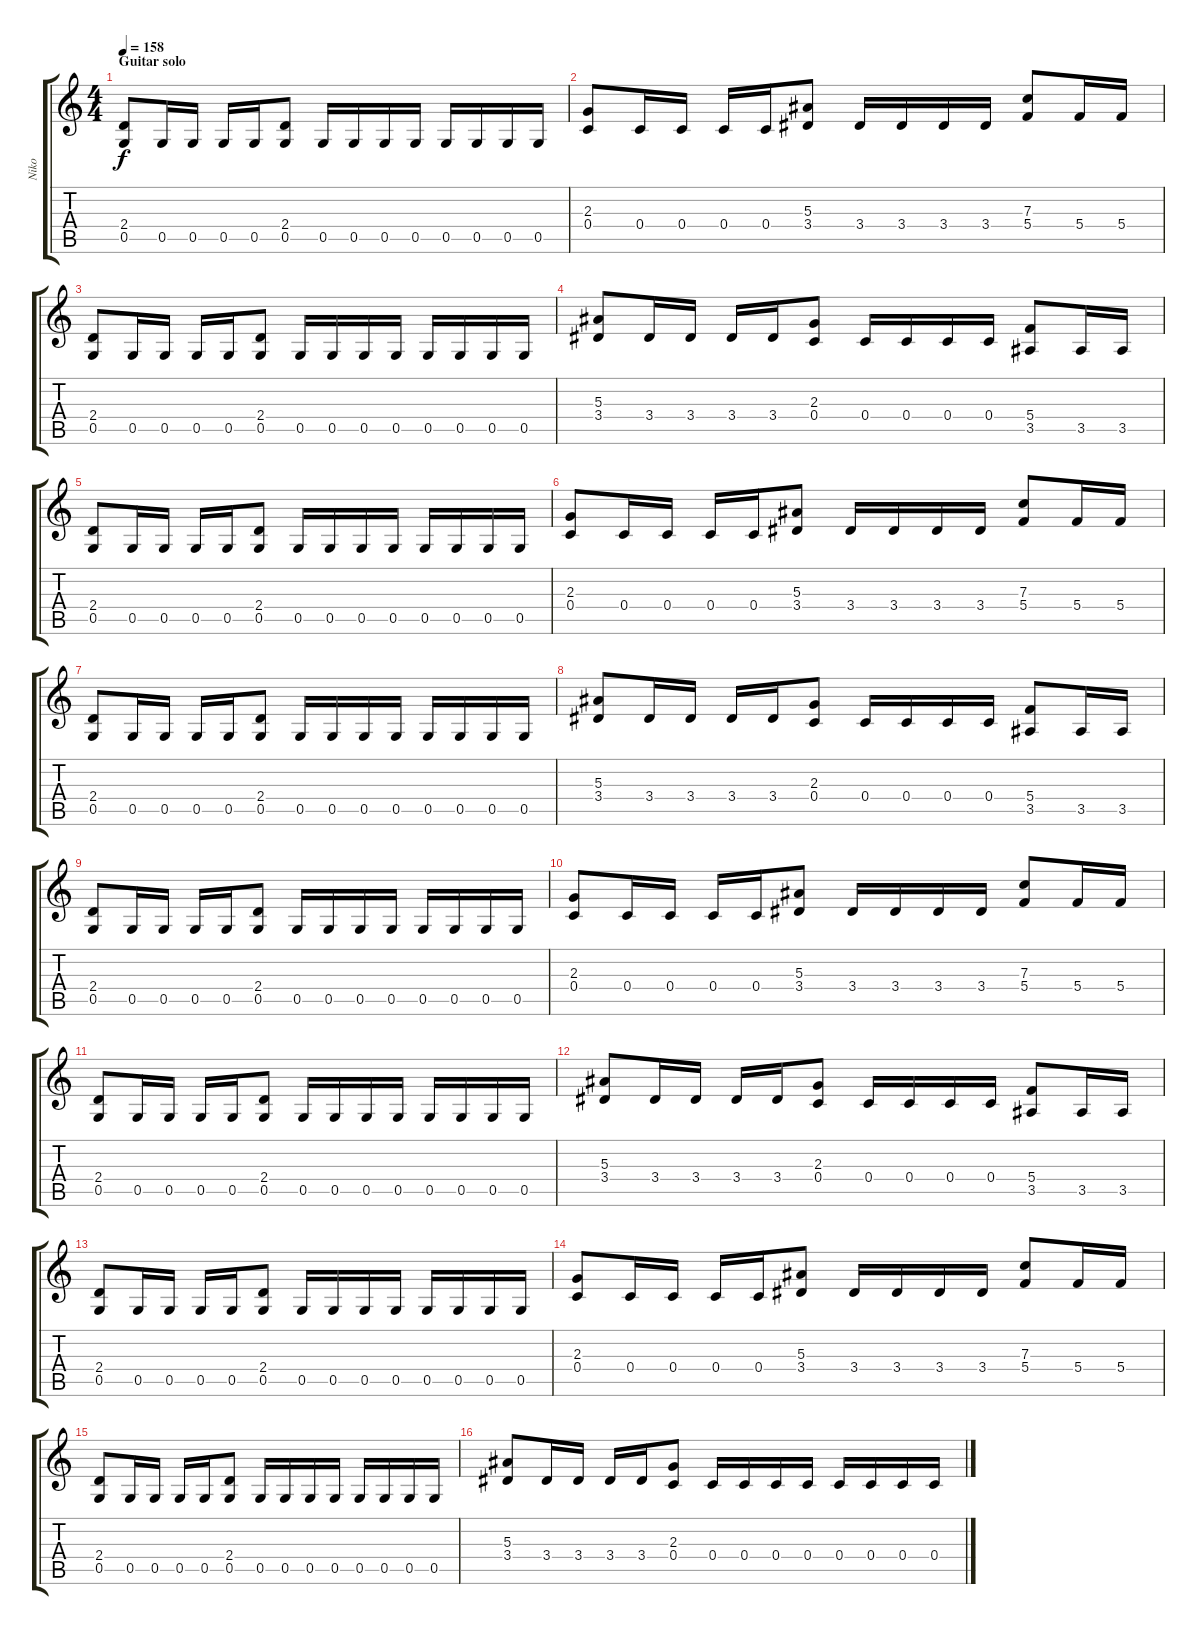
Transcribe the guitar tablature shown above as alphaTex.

\track ("Niko" "Niko") {instrument distortionguitar}
\staff {score tabs}
\tuning (D4 A3 F3 C3 G2 D2) {hide}
\ts (4 4)
\section ("" "Guitar solo")
\tempo 158
\clef g2
\ks c
(2.4 0.5).8{dy f} 0.5.16 0.5.16 0.5.16 0.5.16 (2.4 0.5).8 0.5.16 0.5.16 0.5.16 0.5.16 0.5.16 0.5.16 0.5.16 0.5.16 |
(2.3 0.4).8 0.4.16 0.4.16 0.4.16 0.4.16 (5.3 3.4).8 3.4.16 3.4.16 3.4.16 3.4.16 (7.3 5.4).8 5.4.16 5.4.16 |
(2.4 0.5).8 0.5.16 0.5.16 0.5.16 0.5.16 (2.4 0.5).8 0.5.16 0.5.16 0.5.16 0.5.16 0.5.16 0.5.16 0.5.16 0.5.16 |
(5.3 3.4).8 3.4.16 3.4.16 3.4.16 3.4.16 (2.3 0.4).8 0.4.16 0.4.16 0.4.16 0.4.16 (5.4 3.5).8 3.5.16 3.5.16 |
(2.4 0.5).8 0.5.16 0.5.16 0.5.16 0.5.16 (2.4 0.5).8 0.5.16 0.5.16 0.5.16 0.5.16 0.5.16 0.5.16 0.5.16 0.5.16 |
(2.3 0.4).8 0.4.16 0.4.16 0.4.16 0.4.16 (5.3 3.4).8 3.4.16 3.4.16 3.4.16 3.4.16 (7.3 5.4).8 5.4.16 5.4.16 |
(2.4 0.5).8 0.5.16 0.5.16 0.5.16 0.5.16 (2.4 0.5).8 0.5.16 0.5.16 0.5.16 0.5.16 0.5.16 0.5.16 0.5.16 0.5.16 |
(5.3 3.4).8 3.4.16 3.4.16 3.4.16 3.4.16 (2.3 0.4).8 0.4.16 0.4.16 0.4.16 0.4.16 (5.4 3.5).8 3.5.16 3.5.16 |
(2.4 0.5).8 0.5.16 0.5.16 0.5.16 0.5.16 (2.4 0.5).8 0.5.16 0.5.16 0.5.16 0.5.16 0.5.16 0.5.16 0.5.16 0.5.16 |
(2.3 0.4).8 0.4.16 0.4.16 0.4.16 0.4.16 (5.3 3.4).8 3.4.16 3.4.16 3.4.16 3.4.16 (7.3 5.4).8 5.4.16 5.4.16 |
(2.4 0.5).8 0.5.16 0.5.16 0.5.16 0.5.16 (2.4 0.5).8 0.5.16 0.5.16 0.5.16 0.5.16 0.5.16 0.5.16 0.5.16 0.5.16 |
(5.3 3.4).8 3.4.16 3.4.16 3.4.16 3.4.16 (2.3 0.4).8 0.4.16 0.4.16 0.4.16 0.4.16 (5.4 3.5).8 3.5.16 3.5.16 |
(2.4 0.5).8 0.5.16 0.5.16 0.5.16 0.5.16 (2.4 0.5).8 0.5.16 0.5.16 0.5.16 0.5.16 0.5.16 0.5.16 0.5.16 0.5.16 |
(2.3 0.4).8 0.4.16 0.4.16 0.4.16 0.4.16 (5.3 3.4).8 3.4.16 3.4.16 3.4.16 3.4.16 (7.3 5.4).8 5.4.16 5.4.16 |
(2.4 0.5).8 0.5.16 0.5.16 0.5.16 0.5.16 (2.4 0.5).8 0.5.16 0.5.16 0.5.16 0.5.16 0.5.16 0.5.16 0.5.16 0.5.16 |
(5.3 3.4).8 3.4.16 3.4.16 3.4.16 3.4.16 (2.3 0.4).8 0.4.16 0.4.16 0.4.16 0.4.16 0.4.16 0.4.16 0.4.16 0.4.16
